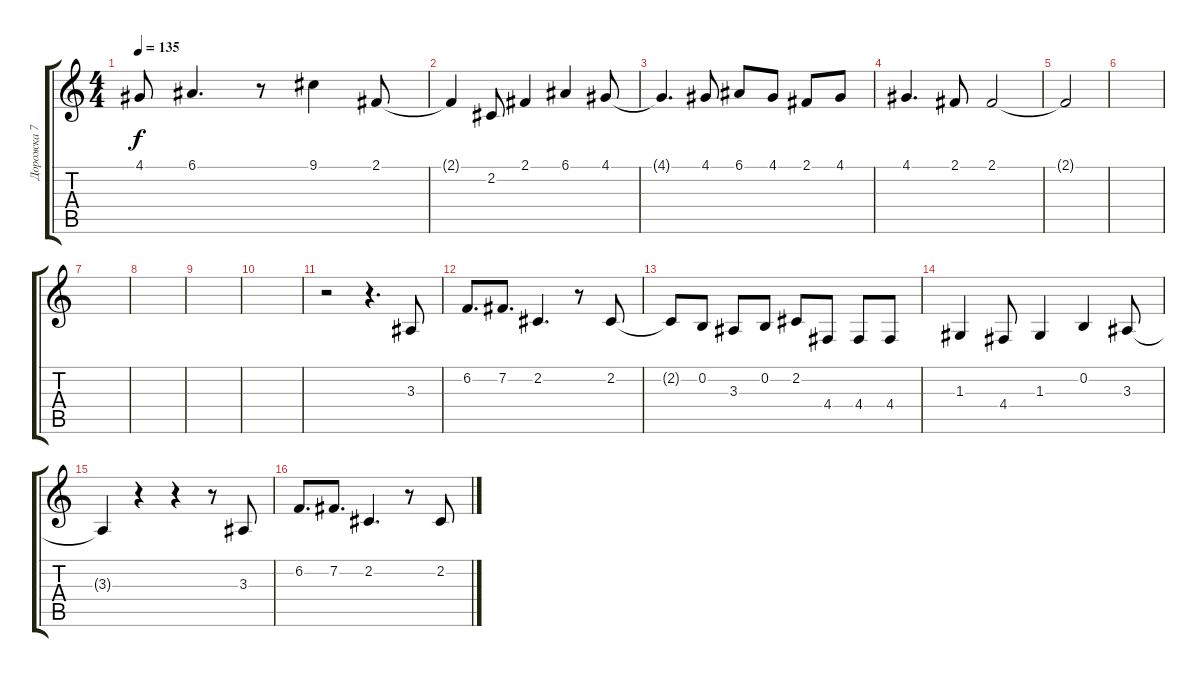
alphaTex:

\track ("Дорожка 7" "Дорожка 7") {instrument synthvoice}
\staff {score tabs}
\tuning (E4 B3 G3 D3 A2 E2) {hide}
\ts (4 4)
\tempo 135
\clef g2
\ks c
4.1{t}.8{dy f} 6.1.4{d} r.8 9.1.4 2.1.8 |
2.1{t}.4 2.2.8 2.1.4 6.1.4 4.1.8 |
4.1{t}.4{d} 4.1.8 6.1.8 4.1.8 2.1.8 4.1.8 |
4.1.4{d} 2.1.8 2.1.2 |
2.1{t}.2 |
|
|
|
|
|
r.2 r.4{d} 3.3.8 |
6.2.8{d} 7.2.8{d} 2.2.4{d} r.8 2.2.8 |
2.2{t}.8 0.2.8 3.3.8 0.2.8 2.2.8 4.4.8 4.4.8 4.4.8 |
1.3.4 4.4.8 1.3.4 0.2.4 3.3.8 |
3.3{t}.4 r.4 r.4 r.8 3.3.8 |
6.2.8{d} 7.2.8{d} 2.2.4{d} r.8 2.2.8
